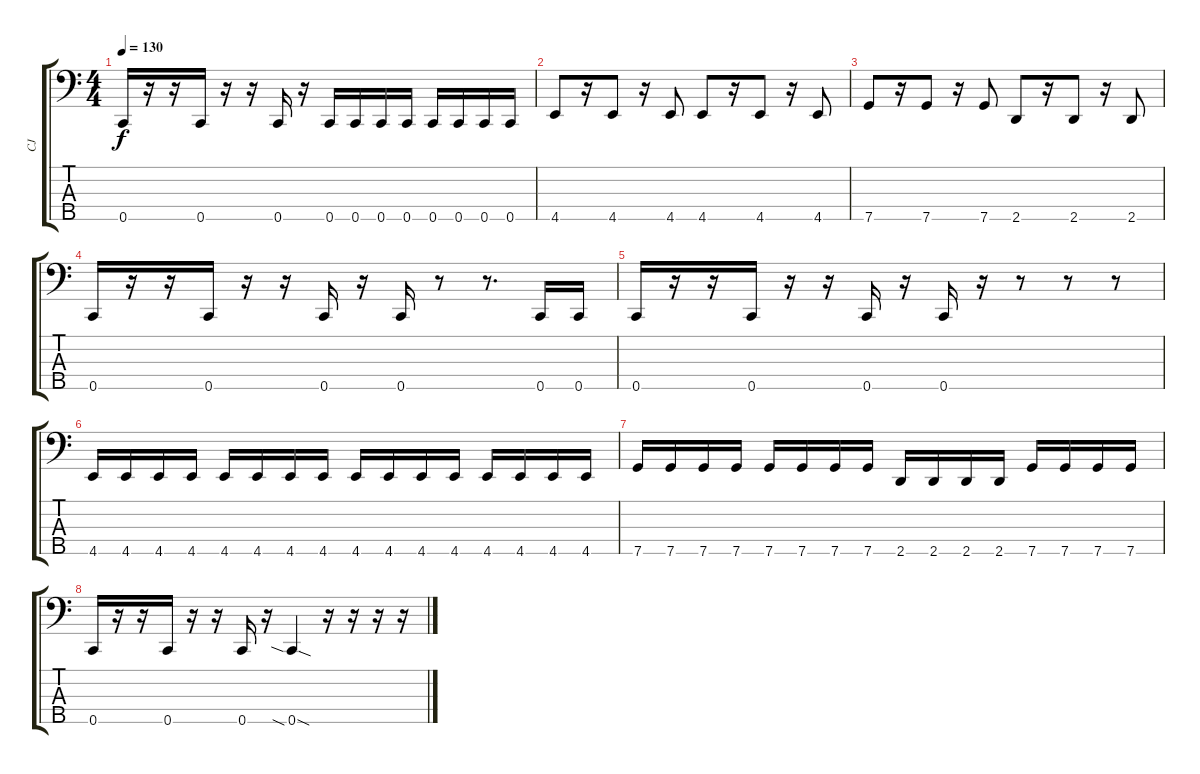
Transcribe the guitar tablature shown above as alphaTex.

\track ("CJ" "CJ") {instrument electricbassfinger}
\staff {score tabs}
\tuning (G2 D2 A1 E1 C1) {hide}
\ts (4 4)
\tempo 130
\clef f4
\ks c
0.5.16{dy f} r.16 r.16 0.5.16 r.16 r.16 0.5.16 r.16 0.5.16 0.5.16 0.5.16 0.5.16 0.5.16 0.5.16 0.5.16 0.5.16 |
4.5.8 r.16 4.5.8 r.16 4.5.8 4.5.8 r.16 4.5.8 r.16 4.5.8 |
7.5.8 r.16 7.5.8 r.16 7.5.8 2.5.8 r.16 2.5.8 r.16 2.5.8 |
0.5.16 r.16 r.16 0.5.16 r.16 r.16 0.5.16 r.16 0.5.16 r.8 r.8{d} 0.5.16 0.5.16 |
0.5.16 r.16 r.16 0.5.16 r.16 r.16 0.5.16 r.16 0.5.16 r.16 r.8 r.8 r.8 |
4.5.16 4.5.16 4.5.16 4.5.16 4.5.16 4.5.16 4.5.16 4.5.16 4.5.16 4.5.16 4.5.16 4.5.16 4.5.16 4.5.16 4.5.16 4.5.16 |
7.5.16 7.5.16 7.5.16 7.5.16 7.5.16 7.5.16 7.5.16 7.5.16 2.5.16 2.5.16 2.5.16 2.5.16 7.5.16 7.5.16 7.5.16 7.5.16 |
0.5.16 r.16 r.16 0.5.16 r.16 r.16 0.5.16 r.16 0.5{sia sod}.4 r.16 r.16 r.16 r.16
